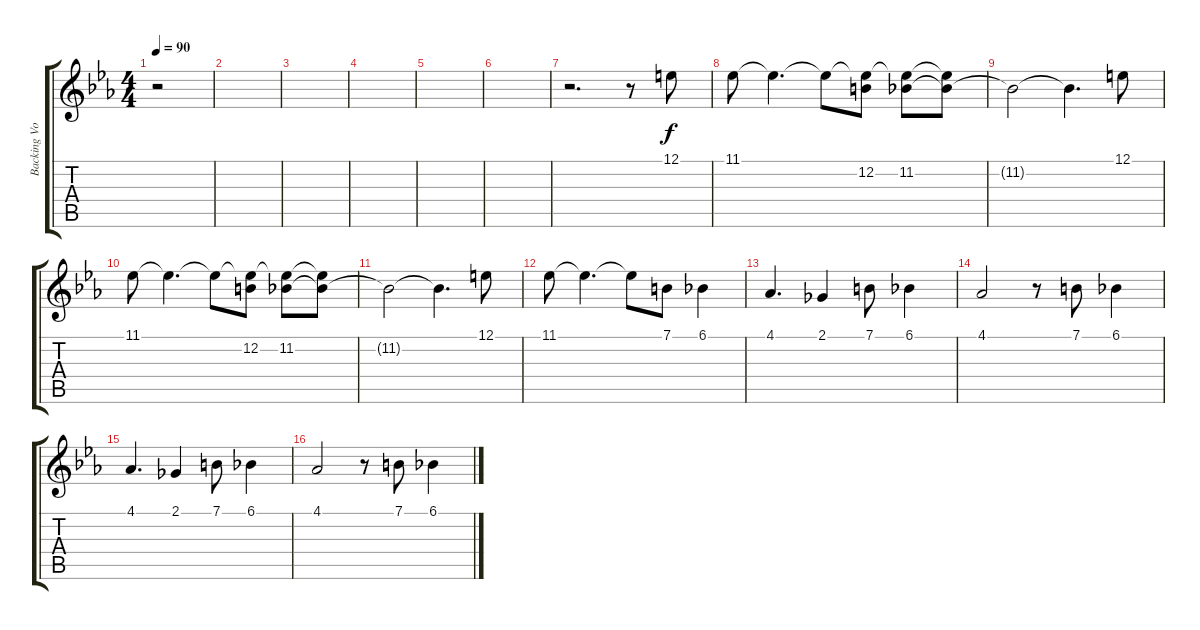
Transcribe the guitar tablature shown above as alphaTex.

\track ("Backing Vocals" "Backing Vo") {instrument viola}
\staff {score tabs}
\tuning (E4 B3 G3 D3 A2 E2) {hide}
\ts (4 4)
\tempo 90
\clef g2
\ks cminor
r.2{dy f} |
|
|
|
|
|
r.2{d} r.8 12.1.8 |
11.1.8 11.1{t}.4{d} 11.1{t}.8 (11.1{t} 12.2).8 (11.1{t} 11.2).8 (11.1{t} 11.2{t}).8 |
11.2{t}.2 11.2{t}.4{d} 12.1.8 |
11.1.8 11.1{t}.4{d} 11.1{t}.8 (11.1{t} 12.2).8 (11.1{t} 11.2).8 (11.1{t} 11.2{t}).8 |
11.2{t}.2 11.2{t}.4{d} 12.1.8 |
11.1.8 11.1{t}.4{d} 11.1{t}.8 7.1.8 6.1.4 |
4.1.4{d} 2.1.4 7.1.8 6.1.4 |
4.1.2 r.8 7.1.8 6.1.4 |
4.1.4{d} 2.1.4 7.1.8 6.1.4 |
4.1.2 r.8 7.1.8 6.1.4
